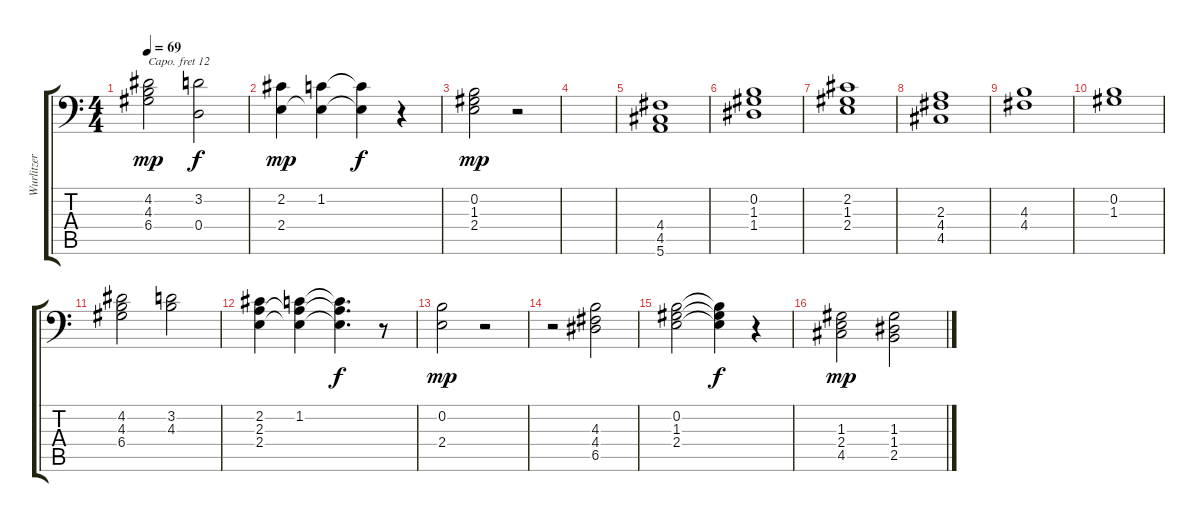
\track ("Wurlitzer" "Wurlitzer") {instrument electricpiano1}
\staff {score tabs}
\capo 12
\tuning (E3 B2 G2 D2 A1 E1) {hide}
\ts (4 4)
\tempo 69
\clef f4
\ks c
(4.2 4.3 6.4).2{dy mp} (3.2 0.4).2{dy f} |
(2.2 2.4).4{dy mp} (1.2 2.4{t}).4 (1.2{t} 2.4{t}).4{dy f} r.4 |
(0.2 1.3 2.4).2{dy mp} r.2 |
|
(4.4 4.5 5.6).1 |
(0.2 1.3 1.4).1 |
(2.2 1.3 2.4).1 |
(2.3 4.4 4.5).1 |
(4.3 4.4).1 |
(0.2 1.3).1 |
(4.2 4.3 6.4).2 (3.2 4.3).2 |
(2.2 2.3 2.4).4 (1.2 2.3{t} 2.4{t}).4 (1.2{t} 2.3{t} 2.4{t}).4{d dy f} r.8 |
(0.2 2.4).2{dy mp} r.2 |
r.2 (4.3 4.4 6.5).2 |
(0.2 1.3 2.4).2 (0.2{t} 1.3{t} 2.4{t}).4{dy f} r.4 |
(1.3 2.4 4.5).2{dy mp} (1.3 1.4 2.5).2
